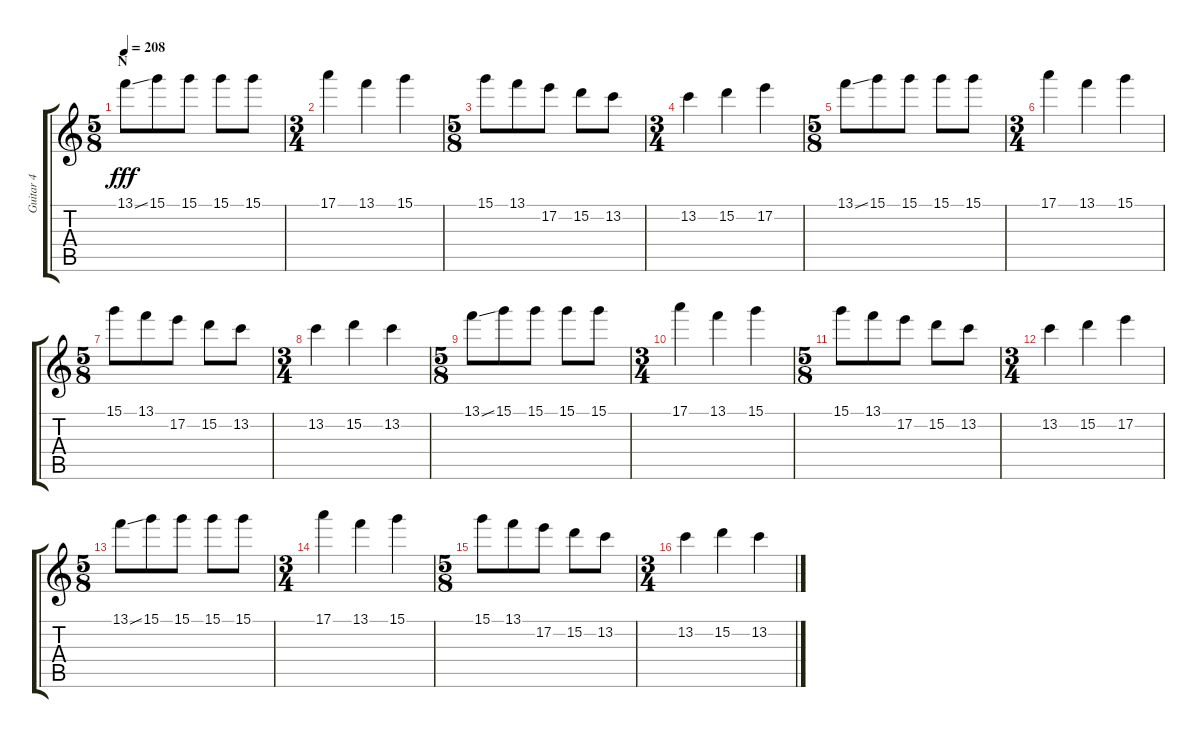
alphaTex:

\track ("Guitar 4" "Guitar 4") {instrument distortionguitar}
\staff {score tabs}
\tuning (E4 B3 G3 D3 A2 E2) {hide}
\ts (5 8)
\section ("" "N")
\tempo 208
\clef g2
\ks c
13.1{ss}.8{dy fff} 15.1.8 15.1.8 15.1.8 15.1.8 |
\ts (3 4)
17.1.4 13.1.4 15.1.4 |
\ts (5 8)
15.1.8 13.1.8 17.2.8 15.2.8 13.2.8 |
\ts (3 4)
13.2.4 15.2.4 17.2.4 |
\ts (5 8)
13.1{ss}.8 15.1.8 15.1.8 15.1.8 15.1.8 |
\ts (3 4)
17.1.4 13.1.4 15.1.4 |
\ts (5 8)
15.1.8 13.1.8 17.2.8 15.2.8 13.2.8 |
\ts (3 4)
13.2.4 15.2.4 13.2.4 |
\ts (5 8)
13.1{ss}.8 15.1.8 15.1.8 15.1.8 15.1.8 |
\ts (3 4)
17.1.4 13.1.4 15.1.4 |
\ts (5 8)
15.1.8 13.1.8 17.2.8 15.2.8 13.2.8 |
\ts (3 4)
13.2.4 15.2.4 17.2.4 |
\ts (5 8)
13.1{ss}.8 15.1.8 15.1.8 15.1.8 15.1.8 |
\ts (3 4)
17.1.4 13.1.4 15.1.4 |
\ts (5 8)
15.1.8 13.1.8 17.2.8 15.2.8 13.2.8 |
\ts (3 4)
13.2.4 15.2.4 13.2.4
